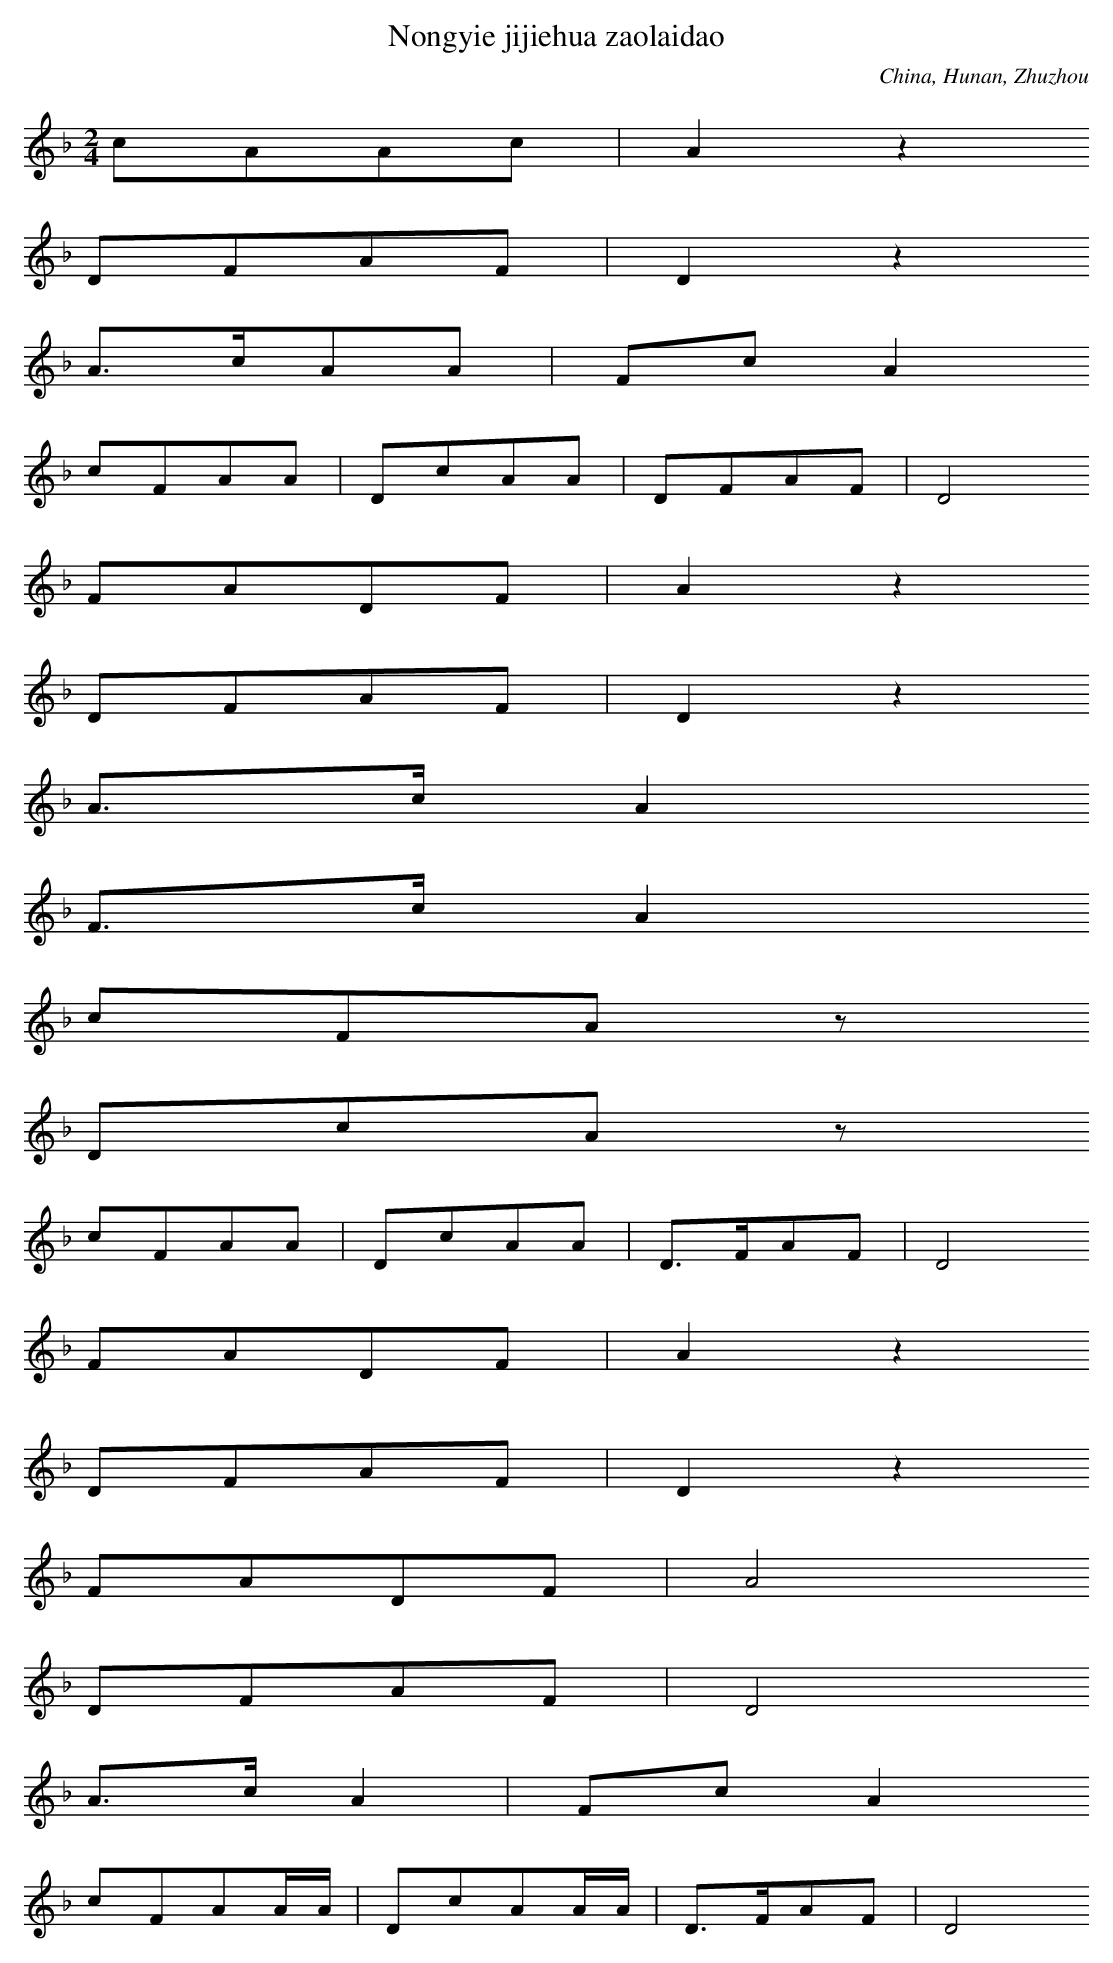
X:1
T: Nongyie jijiehua zaolaidao
O: China, Hunan, Zhuzhou
M: 2/4
L: 1/16
K: F
c2A2A2c2 | A4z4
D2F2A2F2 | D4z4
A3cA2A2 | F2c2A4
c2F2A2A2 | D2c2A2A2 | D2F2A2F2 | D8
F2A2D2F2 | A4z4
D2F2A2F2 | D4z4
A3cA4
F3cA4
c2F2A2z2
D2c2A2z2
c2F2A2A2 | D2c2A2A2 | D3FA2F2 | D8
F2A2D2F2 | A4z4
D2F2A2F2 | D4z4
F2A2D2F2 | A8
D2F2A2F2 | D8
A3cA4 | F2c2A4
c2F2A2AA | D2c2A2AA | D3FA2F2 | D8
